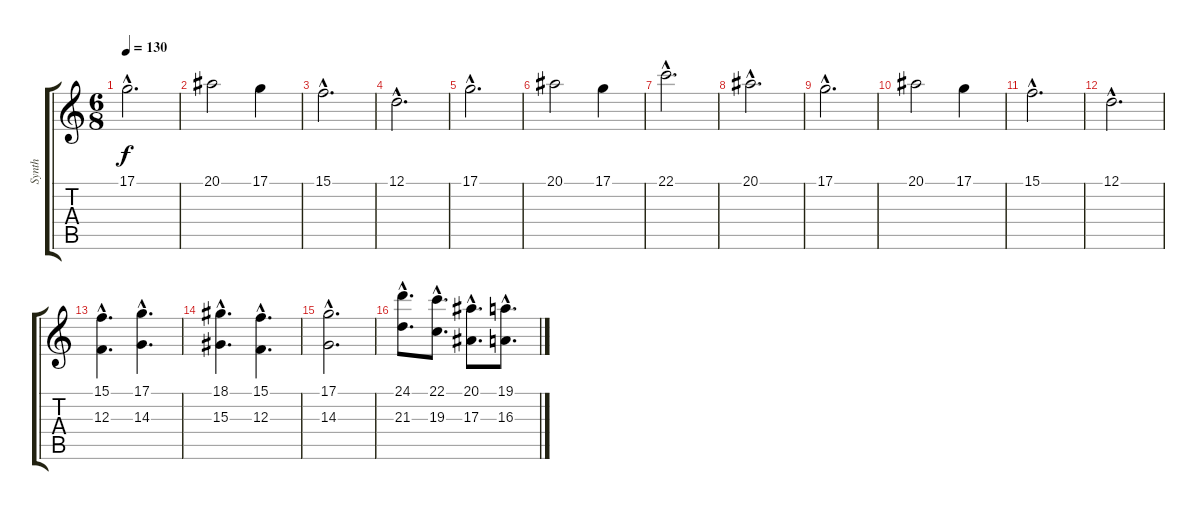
\track ("Synth" "Synth") {instrument orchestrahit}
\staff {score tabs}
\tuning (D4 A3 F3 C3 G2 C2) {hide}
\ts (6 8)
\section ("" "")
\tempo 130
\clef g2
\ks c
17.1{hac}.2{d dy f instrument stringensemble1} |
20.1.2 17.1.4 |
15.1{hac}.2{d} |
12.1{hac}.2{d} |
17.1{hac}.2{d} |
20.1.2 17.1.4 |
22.1{hac}.2{d} |
20.1{hac}.2{d} |
17.1{hac}.2{d} |
20.1.2 17.1.4 |
15.1{hac}.2{d} |
12.1{hac}.2{d} |
(15.1{hac} 12.3{hac}).4{d} (17.1{hac} 14.3{hac}).4{d} |
(18.1{hac} 15.3{hac}).4{d} (15.1{hac} 12.3{hac}).4{d} |
(17.1{hac} 14.3{hac}).2{d} |
(24.1{hac} 21.3{hac}).8{d instrument orchestrahit} (22.1{hac} 19.3{hac}).8{d} (20.1{hac} 17.3{hac}).8{d} (19.1{hac} 16.3{hac}).8{d}
